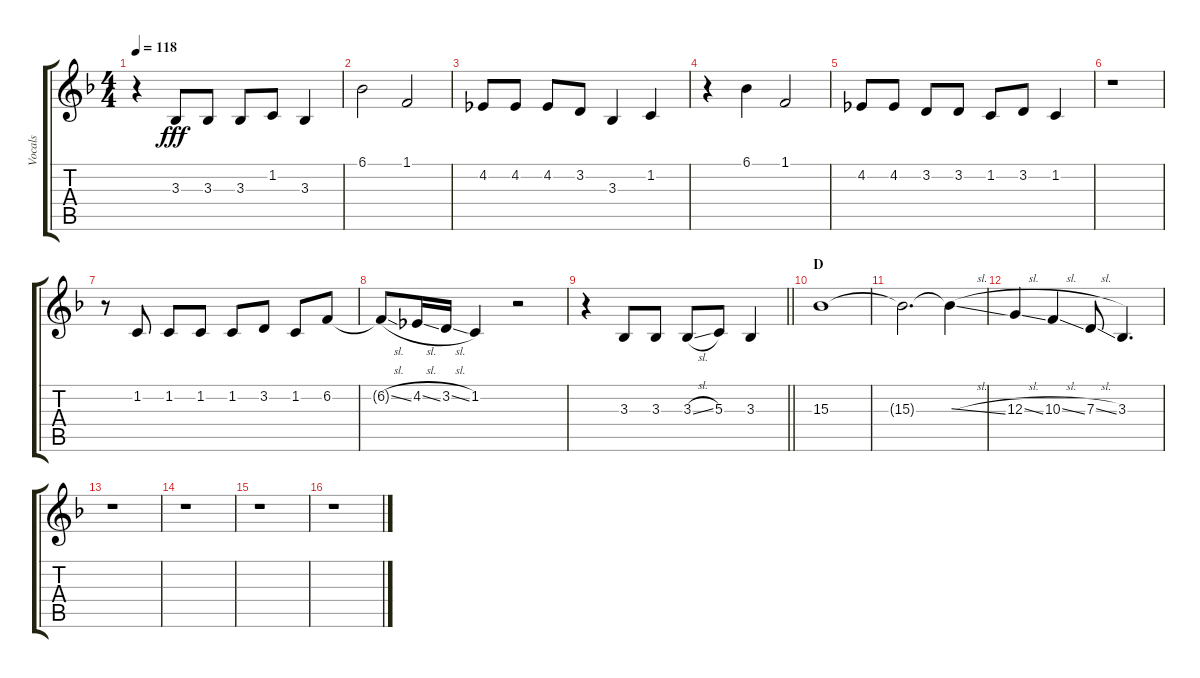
\track ("Vocals" "Vocals") {instrument voiceoohs}
\staff {score tabs}
\tuning (E4 B3 G3 D3 A2 E2) {hide}
\ts (4 4)
\tempo 118
\clef g2
\ks f
r.4{dy fff} 3.3.8 3.3.8 3.3.8 1.2.8 3.3.4 |
6.1.2 1.1.2 |
4.2.8 4.2.8 4.2.8 3.2.8 3.3.4 1.2.4 |
r.4 6.1.4 1.1.2 |
4.2.8 4.2.8 3.2.8 3.2.8 1.2.8 3.2.8 1.2.4 |
r.1 |
r.8 1.2.8 1.2.8 1.2.8 1.2.8 3.2.8 1.2.8 6.2.8 |
6.2{sl t}.8 4.2{sl}.16 3.2{sl}.16 1.2.4 r.2 |
\barLineRight lightlight
r.4 3.3.8 3.3.8 3.3{sl}.8 5.3.8 3.3.4 |
\section ("" "D")
15.3.1 |
15.3{t}.2{d} 15.3{sl t}.4 |
12.3{sl}.4 10.3{sl}.4 7.3{sl}.8 3.3.4{d} |
r.1 |
r.1 |
r.1 |
r.1
